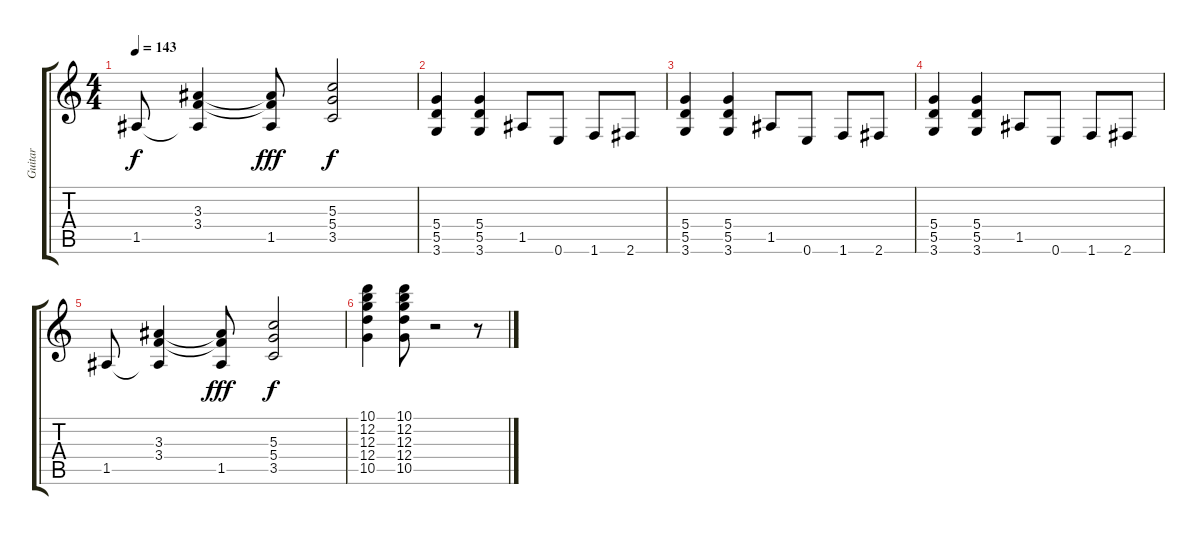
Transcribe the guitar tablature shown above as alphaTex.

\track ("Guitar" "Guitar") {instrument overdrivenguitar}
\staff {score tabs}
\tuning (E4 B3 G3 D3 A2 E2) {hide}
\ts (4 4)
\tempo 143
\clef g2
\ks c
1.5.8{dy f} (3.3 3.4 1.5{t}).4 (3.3{t} 3.4{t} 1.5).8{dy fff} (5.3 5.4 3.5).2{dy f} |
(5.4 5.5 3.6).4 (5.4 5.5 3.6).4 1.5.8 0.6.8 1.6.8 2.6.8 |
(5.4 5.5 3.6).4 (5.4 5.5 3.6).4 1.5.8 0.6.8 1.6.8 2.6.8 |
(5.4 5.5 3.6).4 (5.4 5.5 3.6).4 1.5.8 0.6.8 1.6.8 2.6.8 |
1.5.8 (3.3 3.4 1.5{t}).4 (3.3{t} 3.4{t} 1.5).8{dy fff} (5.3 5.4 3.5).2{dy f} |
(10.1 12.2 12.3 12.4 10.5).4 (10.1 12.2 12.3 12.4 10.5).8 r.2 r.8
